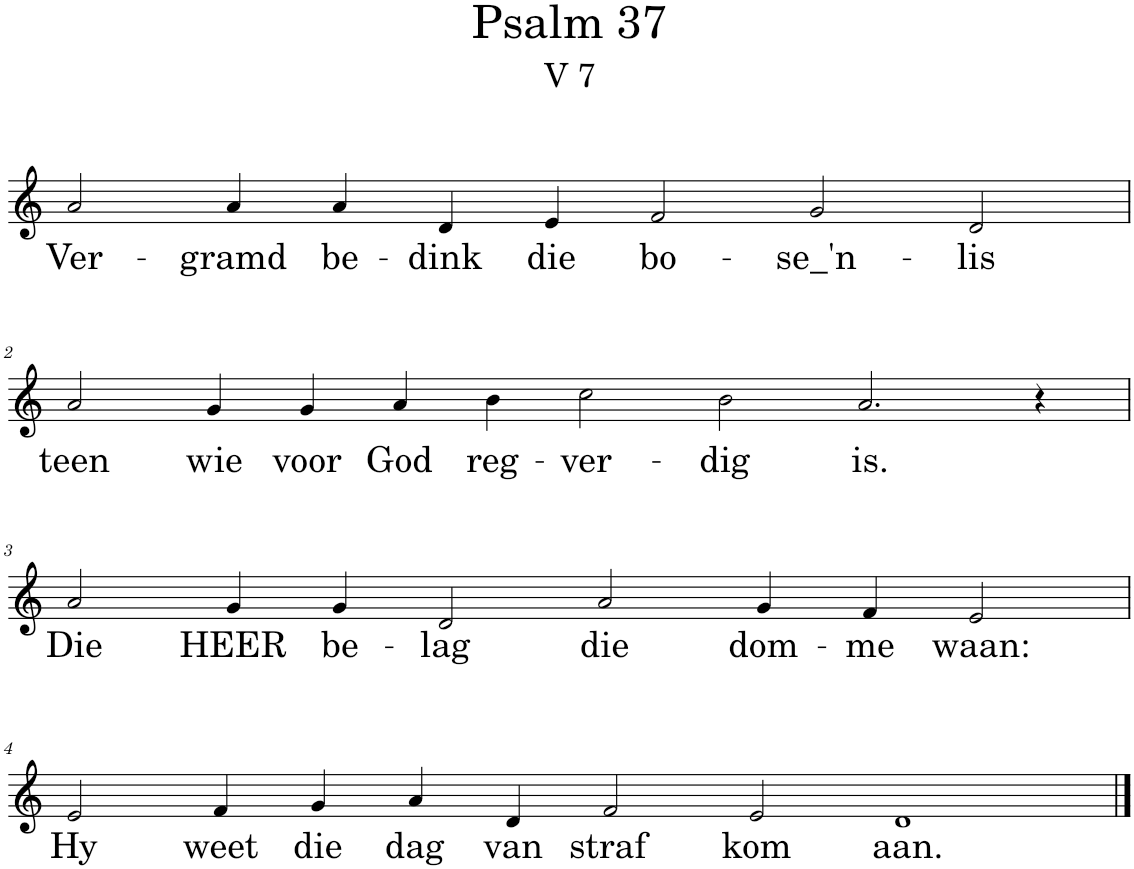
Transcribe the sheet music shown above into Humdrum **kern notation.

**kern	**text
*part1	*part1
*staff1	*staff1
*I"Pipe Organ	*
*I'Org.	*
*clefG2	*
*k[]	*
*M12/4	*
=1	=1
!	!LO:LY:b
2a/	Ver-
!	!LO:LY:b
4a/	-gramd
!	!LO:LY:b
4a/	be-
!	!LO:LY:b
4d/	-dink
!	!LO:LY:b
4e/	die
!	!LO:LY:b
2f/	bo-
!	!LO:LY:b
2g/	-se_'n-
!	!LO:LY:b
2d/	-lis
!!LO:LB:g=z
=2	=2
*M14/4	*
!	!LO:LY:b
2a/	teen
!	!LO:LY:b
4g/	wie
!	!LO:LY:b
4g/	voor
!	!LO:LY:b
4a/	God
!	!LO:LY:b
4b\	reg-
!	!LO:LY:b
2cc\	-ver-
!	!LO:LY:b
2b\	-dig
!	!LO:LY:b
2.a/	is.
4r	.
!!LO:LB:g=z
=3	=3
*M12/4	*
!	!LO:LY:b
2a/	Die
!	!LO:LY:b
4g/	HEER
!	!LO:LY:b
4g/	be-
!	!LO:LY:b
2d/	-lag
!	!LO:LY:b
2a/	die
!	!LO:LY:b
4g/	dom-
!	!LO:LY:b
4f/	-me
!	!LO:LY:b
2e/	waan:
!!LO:LB:g=z
=4	=4
*M14/4	*
!	!LO:LY:b
2e/	Hy
!	!LO:LY:b
4f/	weet
!	!LO:LY:b
4g/	die
!	!LO:LY:b
4a/	dag
!	!LO:LY:b
4d/	van
!	!LO:LY:b
2f/	straf
!	!LO:LY:b
2e/	kom
!	!LO:LY:b
1d	aan.
==	==
*-	*-
